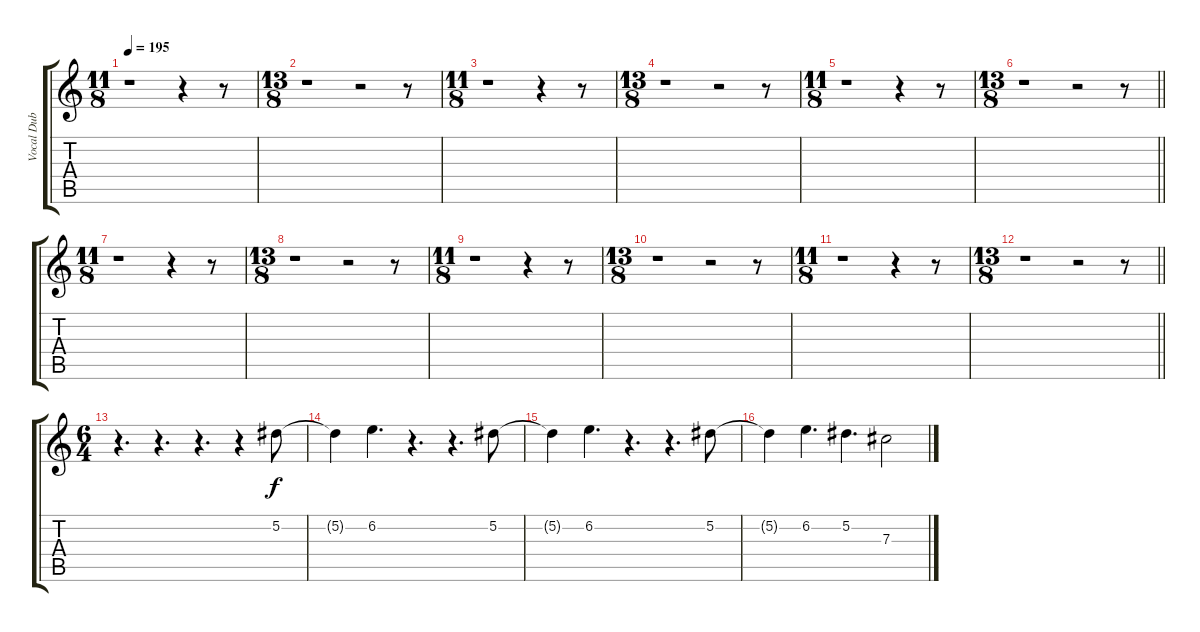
\track ("Vocal Dub" "Vocal Dub") {instrument electricguitarjazz}
\staff {score tabs}
\tuning (Eb4 Bb3 Gb3 Db3 Ab2 Db2) {hide}
\ts (11 8)
\tempo 195
\clef g2
\ks c
r.1{dy f} r.4 r.8 |
\ts (13 8)
r.1 r.2 r.8 |
\ts (11 8)
r.1{beam merge} r.4 r.8 |
\ts (13 8)
r.1 r.2{beam merge} r.8 |
\ts (11 8)
r.1 r.4 r.8 |
\ts (13 8)
\barLineRight lightlight
r.1{beam merge} r.2 r.8 |
\ts (11 8)
r.1 r.4 r.8 |
\ts (13 8)
r.1 r.2{beam merge} r.8 |
\ts (11 8)
r.1 r.4{beam merge} r.8 |
\ts (13 8)
r.1{beam merge} r.2 r.8 |
\ts (11 8)
r.1{beam merge} r.4 r.8 |
\ts (13 8)
\barLineRight lightlight
r.1{beam merge} r.2 r.8 |
\ts (6 4)
\section ("" "")
r.4{d} r.4{d} r.4{d} r.4 5.2.8 |
5.2{t}.4{beam merge} 6.2.4{d} r.4{d beam merge} r.4{d} 5.2.8 |
5.2{t}.4{beam merge} 6.2.4{d} r.4{d beam merge} r.4{d} 5.2.8 |
5.2{t}.4 6.2.4{d beam merge} 5.2.4{d} 7.3.2
